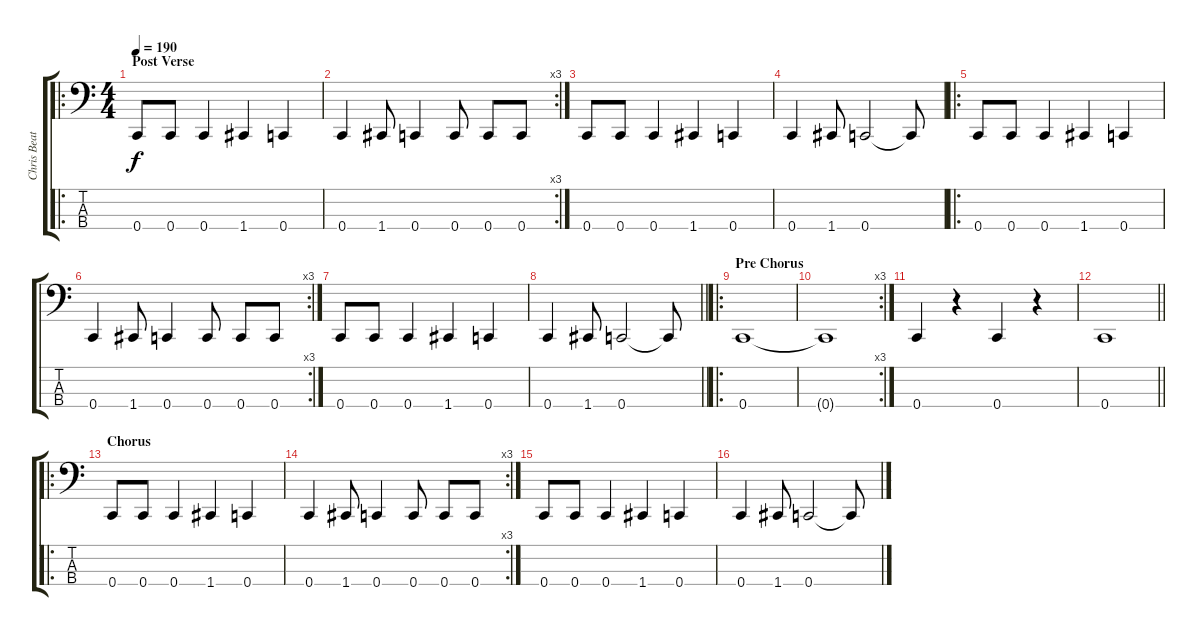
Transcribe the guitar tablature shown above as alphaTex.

\track ("Chris Beattie" "Chris Beat") {instrument electricbasspick}
\staff {score tabs}
\tuning (F2 C2 G1 C1) {hide}
\ro
\ts (4 4)
\section ("" "Post Verse")
\tempo 190
\clef f4
\ks c
0.4.8{dy f} 0.4.8 0.4.4 1.4.4 0.4.4 |
\rc 3
0.4.4 1.4.8 0.4.4 0.4.8 0.4.8 0.4.8 |
0.4.8 0.4.8 0.4.4 1.4.4 0.4.4 |
0.4.4 1.4.8 0.4.2 0.4{t}.8 |
\ro
0.4.8 0.4.8 0.4.4 1.4.4 0.4.4 |
\rc 3
0.4.4 1.4.8 0.4.4 0.4.8 0.4.8 0.4.8 |
0.4.8 0.4.8 0.4.4 1.4.4 0.4.4 |
\barLineRight lightlight
0.4.4 1.4.8 0.4.2 0.4{t}.8 |
\ro
\section ("" "Pre Chorus")
0.4.1 |
\rc 3
0.4{t}.1 |
0.4.4 r.4 0.4.4 r.4 |
\barLineRight lightlight
0.4.1 |
\ro
\section ("" "Chorus")
0.4.8 0.4.8 0.4.4 1.4.4 0.4.4 |
\rc 3
0.4.4 1.4.8 0.4.4 0.4.8 0.4.8 0.4.8 |
0.4.8 0.4.8 0.4.4 1.4.4 0.4.4 |
0.4.4 1.4.8 0.4.2 0.4{t}.8
